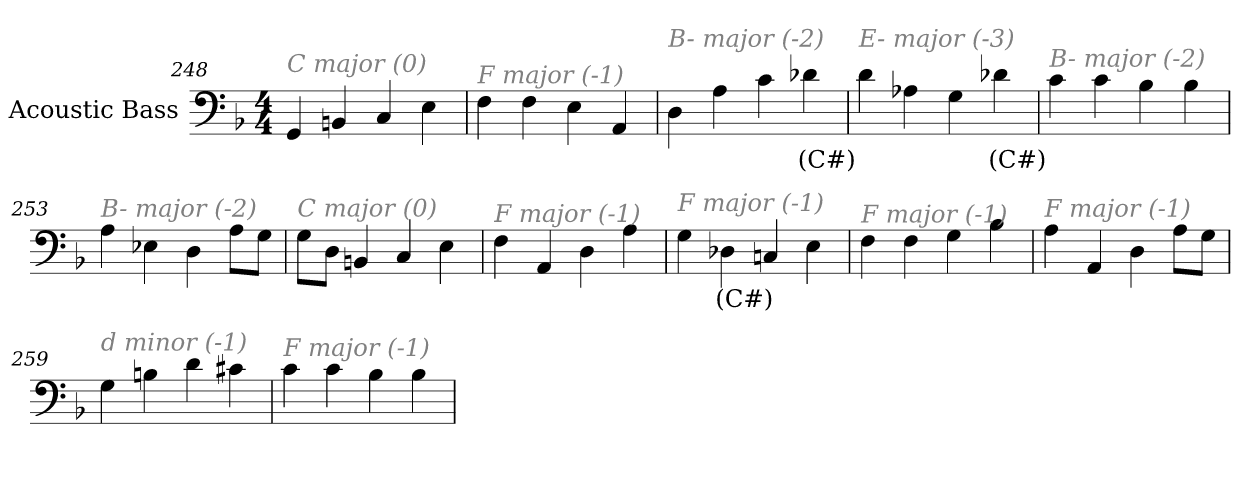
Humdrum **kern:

**kern	**text
*part1	*part1
*staff1	*staff1
*I"Acoustic Bass	*
*clefF4	*
*ITrd7c12	*
*k[b-]	*
*F:	*
*M4/4	*
=248	=248
!LO:TX:i:color=#808080:t=C major (0)	!
4GGG	.
4BBBn	.
4CC	.
4EE	.
=249	=249
!LO:TX:i:color=#808080:t=F major (-1)	!
4FF	.
4FF	.
4EE	.
4AAA	.
=250	=250
!LO:TX:i:color=#808080:t=B- major (-2)	!
4DD	.
4AA	.
4C	.
4D-Xi	(C#)
=251	=251
!LO:TX:i:color=#808080:t=E- major (-3)	!
4D	.
4AA-X	.
4GG	.
4D-Xi	(C#)
=252	=252
!LO:TX:i:color=#808080:t=B- major (-2)	!
4C	.
4C	.
4BB-	.
4BB-	.
=253	=253
!LO:TX:i:color=#808080:t=B- major (-2)	!
4AA	.
4EE-X	.
4DD	.
8AAL	.
8GGJ	.
=254	=254
!LO:TX:i:color=#808080:t=C major (0)	!
8GGL	.
8DDJ	.
4BBBn	.
4CC	.
4EE	.
=255	=255
!LO:TX:i:color=#808080:t=F major (-1)	!
4FF	.
4AAA	.
4DD	.
4AA	.
=256	=256
!LO:TX:i:color=#808080:t=F major (-1)	!
4GG	.
4DD-Xi	(C#)
4CCn	.
4EE	.
=257	=257
!LO:TX:i:color=#808080:t=F major (-1)	!
4FF	.
4FF	.
4GG	.
4BB-	.
=258	=258
!LO:TX:i:color=#808080:t=F major (-1)	!
4AA	.
4AAA	.
4DD	.
8AAL	.
8GGJ	.
=259	=259
!LO:TX:i:color=#808080:t=d minor (-1)	!
4GG	.
4BBn	.
4D	.
4C#X	.
=260	=260
!LO:TX:i:color=#808080:t=F major (-1)	!
4C	.
4C	.
4BB-	.
4BB-	.
=	=
*-	*-
